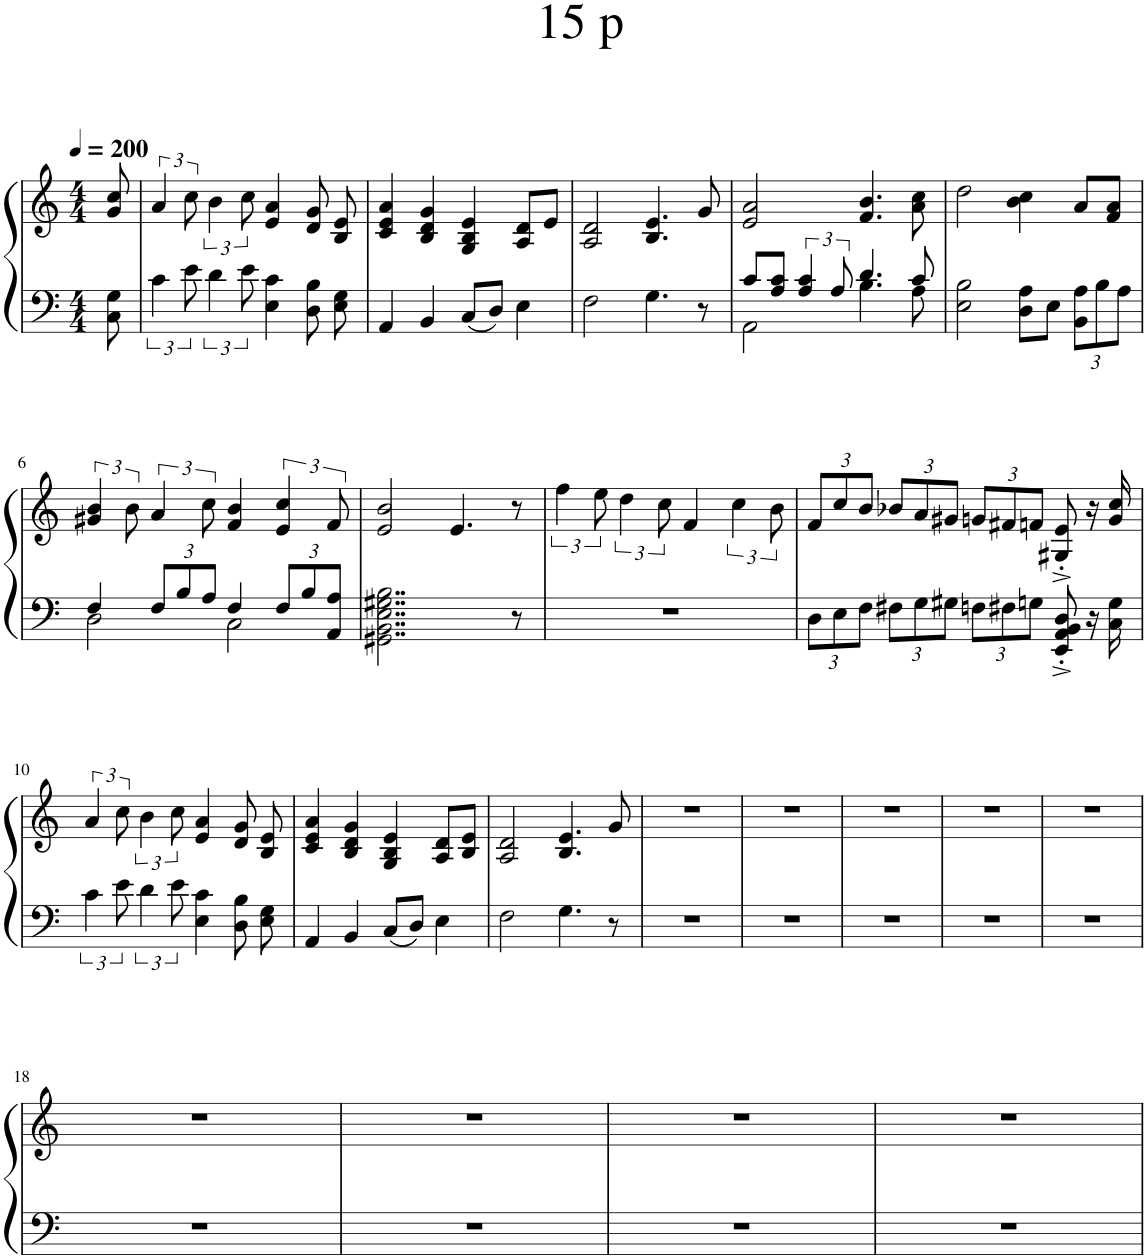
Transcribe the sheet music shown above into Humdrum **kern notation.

**kern	**kern
*part1	*part1
*staff2	*staff1
*I"Piano	*
*I'Pno.	*
*clefF4	*clefG2
*k[]	*k[]
*M4/4	*M4/4
*MM200	*MM200
=	=
8C\ 8G\	8g/ 8cc/
=1	=1
6c\	6a/
12e\	12cc\
6d\	6b\
12e\	12cc\
4E\ 4c\	4e/ 4a/
8D\ 8B\	8d/ 8g/
8E\ 8G\	8B/ 8e/
=2	=2
4AA/	4c/ 4e/ 4a/
4BB/	4B/ 4d/ 4g/
8C/L	4G/ 4B/ 4e/
8D/J	.
4E\	8A/ 8d/L
.	8e/J
=3	=3
2F\	2A/ 2d/
4.G\	4.B/ 4.e/
8r	8g/
=4	=4
*^	*
8c/L	2AA\	2e/ 2a/
8A/ 8c/J	.	.
6A/ 6c/	.	.
12A/	.	.
4.d/	4.B\	4.f/ 4.b/
8c/	8A\	8a\ 8cc\
*v	*v	*
=5	=5
2E\ 2B\	2dd\
8D\ 8A\L	4b\ 4cc\
8E\J	.
*Xbrackettup	*
12BB\ 12A\L	8a/L
12B\	.
.	8f/ 8a/J
12A\J	.
!!LO:LB:g=z
=6	=6
*^	*
4F/	2D\	6g#X/ 6b/
.	.	12b\
12F/L	.	6a/
12B/	.	.
12A/J	.	12cc\
4F/	2C\	4f/ 4b/
12F/L	.	6e/ 6cc/
12B/	.	.
12AA/ 12A/J	.	12f/
*v	*v	*
=7	=7
2..GG#X\ 2..BB\ 2..E\ 2..G#X\ 2..B\	2e/ 2b/
.	4.e/
8r	8r
=8	=8
1r	6ff\
.	12ee\
.	6dd\
.	12cc\
.	4f/
.	6cc\
.	12b\
=9	=9
*	*Xbrackettup
12D\L	12f/L
12E\	12cc/
12F\J	12b/J
12F#X\L	12b-X/L
12G\	12a/
12G#X\J	12g#X/J
12Fn\L	12gn/L
12F#X\	12f#X/
12Gn\J	12fn/J
8EE/'^ 8AA/'^ 8BB/'^ 8D/'^	8G#X/'^ 8e/'^
16r	16r
16C\ 16G\	16g/ 16cc/
!!LO:LB:g=z
=10	=10
*brackettup	*brackettup
6c\	6a/
12e\	12cc\
6d\	6b\
12e\	12cc\
4E\ 4c\	4e/ 4a/
8D\ 8B\	8d/ 8g/
8E\ 8G\	8B/ 8e/
=11	=11
4AA/	4c/ 4e/ 4a/
4BB/	4B/ 4d/ 4g/
8C/L	4G/ 4B/ 4e/
8D/J	.
4E\	8A/ 8d/L
.	8B/ 8e/J
=12	=12
2F\	2A/ 2d/
4.G\	4.B/ 4.e/
8r	8g/
=13	=13
1r	1r
=14	=14
1r	1r
=15	=15
1r	1r
=16	=16
1r	1r
=17	=17
1r	1r
!!LO:LB:g=z
=18	=18
1r	1r
=19	=19
1r	1r
=20	=20
1r	1r
=21	=21
1r	1r
=	=
*-	*-
